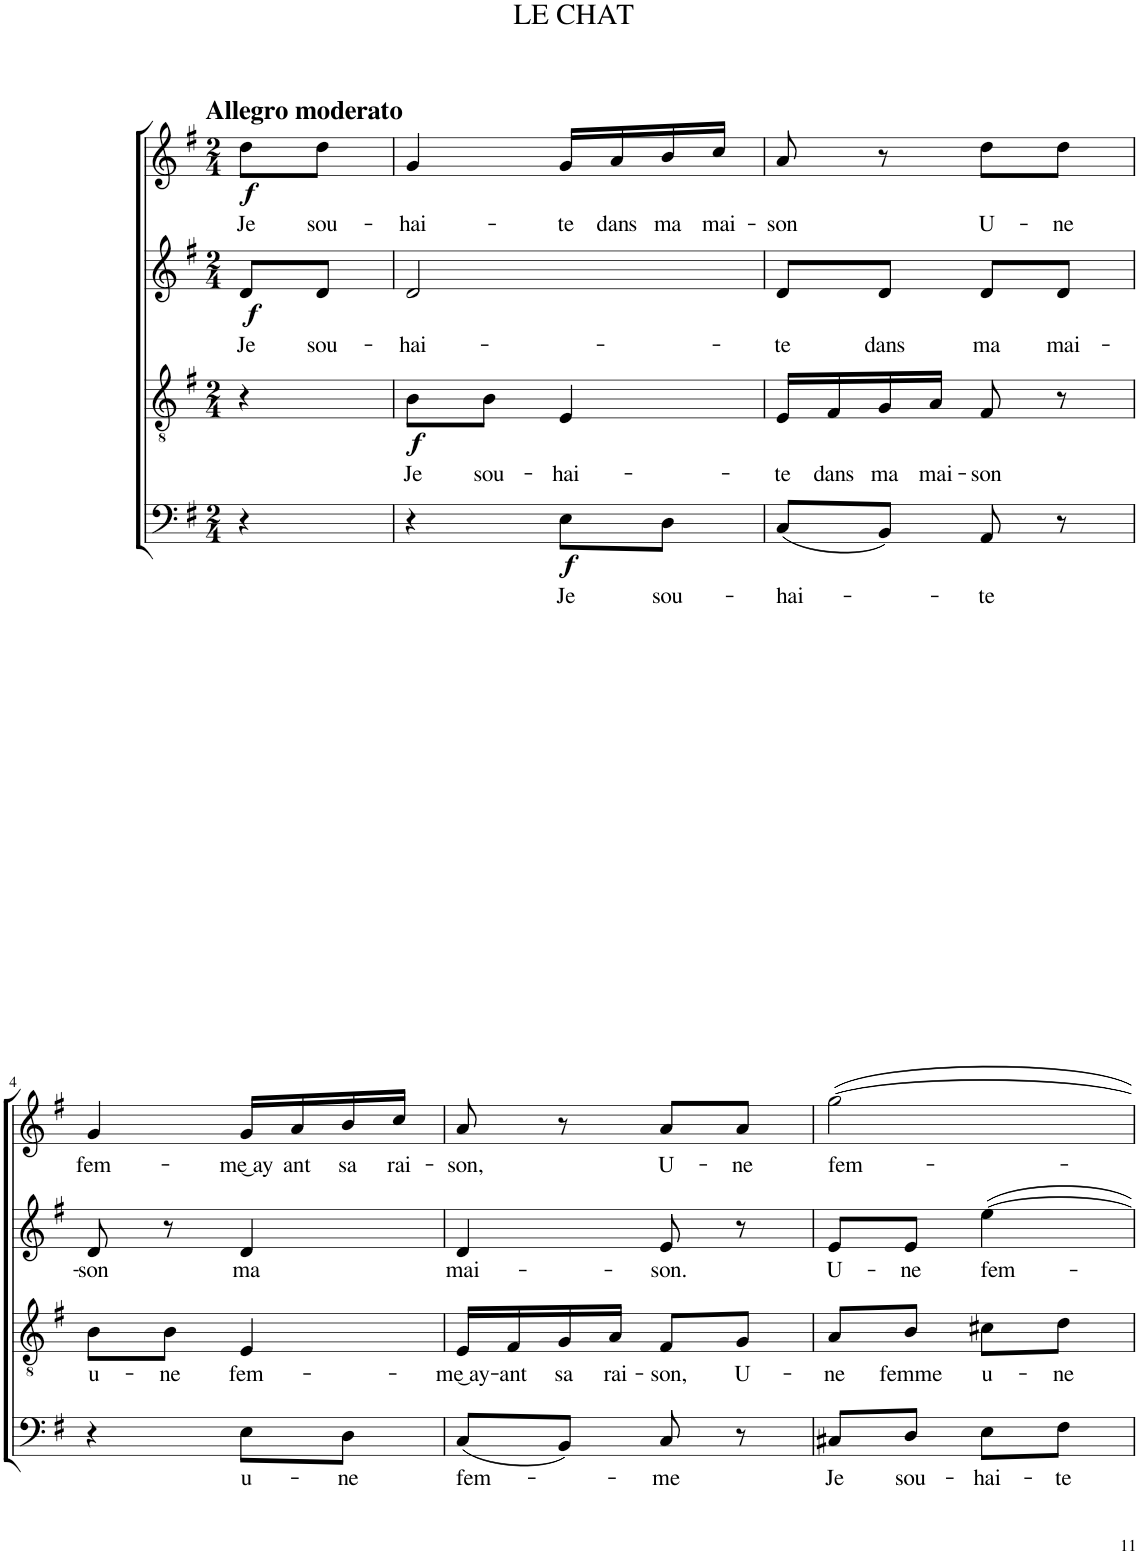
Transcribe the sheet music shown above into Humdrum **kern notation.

**kern	**text	**dynam	**kern	**text	**dynam	**kern	**text	**dynam	**kern	**text	**dynam
*part4	*part4	*part4	*part3	*part3	*part3	*part2	*part2	*part2	*part1	*part1	*part1
*staff4	*staff4	*staff4	*staff3	*staff3	*staff3	*staff2	*staff2	*staff2	*staff1	*staff1	*staff1
*I"Bass	*	*	*I"Tenor	*	*	*I"Alto	*	*	*I"Soprano	*	*
*clefF4	*	*	*clefGv2	*	*	*clefG2	*	*	*clefG2	*	*
*k[f#]	*	*	*k[f#]	*	*	*k[f#]	*	*	*k[f#]	*	*
*M2/4	*	*	*M2/4	*	*	*M2/4	*	*	*M2/4	*	*
=1	=1	=1	=1	=1	=1	=1	=1	=1	=1	=1	=1
!	!	!	!	!	!	!	!	!	!LO:TX:a:B:t=Allegro moderato	!	!
!	!	!	!	!	!	!	!LO:LY:b	!LO:DY:b	!	!LO:LY:b	!LO:DY:b
4r	.	.	4r	.	.	8d/L	Je	f	8dd\L	Je	f
!	!	!	!	!	!	!	!LO:LY:b	!	!	!LO:LY:b	!
.	.	.	.	.	.	8d/J	sou-	.	8dd\J	sou-	.
=2	=2	=2	=2	=2	=2	=2	=2	=2	=2	=2	=2
!	!	!	!	!LO:LY:b	!LO:DY:b	!	!LO:LY:b	!	!	!LO:LY:b	!
4r	.	.	8B\L	Je	f	2d/	-hai-	.	4g/	-hai-	.
!	!	!	!	!LO:LY:b	!	!	!	!	!	!	!
.	.	.	8B\J	sou-	.	.	.	.	.	.	.
!	!LO:LY:b	!LO:DY:b	!	!LO:LY:b	!	!	!	!	!	!LO:LY:b	!
8E\L	Je	f	4E/	-hai-	.	.	.	.	16g/LL	-te	.
!	!	!	!	!	!	!	!	!	!	!LO:LY:b	!
.	.	.	.	.	.	.	.	.	16a/	dans	.
!	!LO:LY:b	!	!	!	!	!	!	!	!	!LO:LY:b	!
8D\J	sou-	.	.	.	.	.	.	.	16b/	ma	.
!	!	!	!	!	!	!	!	!	!	!LO:LY:b	!
.	.	.	.	.	.	.	.	.	16cc/JJ	mai-	.
=3	=3	=3	=3	=3	=3	=3	=3	=3	=3	=3	=3
!	!LO:LY:b	!	!	!LO:LY:b	!	!	!LO:LY:b	!	!	!LO:LY:b	!
(8C/L	-hai-	.	16E/LL	-te	.	8d/L	-te	.	8a/	-son	.
!	!	!	!	!LO:LY:b	!	!	!	!	!	!	!
.	.	.	16F#/	dans	.	.	.	.	.	.	.
!	!	!	!	!LO:LY:b	!	!	!LO:LY:b	!	!	!	!
8BB/J)	.	.	16G/	ma	.	8d/J	dans	.	8r	.	.
!	!	!	!	!LO:LY:b	!	!	!	!	!	!	!
.	.	.	16A/JJ	mai-	.	.	.	.	.	.	.
!	!LO:LY:b	!	!	!LO:LY:b	!	!	!LO:LY:b	!	!	!LO:LY:b	!
8AA/	-te	.	8F#/	-son	.	8d/L	ma	.	8dd\L	U-	.
!	!	!	!	!	!	!	!LO:LY:b	!	!	!LO:LY:b	!
8r	.	.	8r	.	.	8d/J	mai-	.	8dd\J	-ne	.
!!LO:LB:g=z
=4	=4	=4	=4	=4	=4	=4	=4	=4	=4	=4	=4
!	!	!	!	!LO:LY:b	!	!	!LO:LY:b	!	!	!LO:LY:b	!
4r	.	.	8B\L	u-	.	8d/	-son	.	4g/	fem-	.
!	!	!	!	!LO:LY:b	!	!	!	!	!	!	!
.	.	.	8B\J	-ne	.	8r	.	.	.	.	.
!	!LO:LY:b	!	!	!LO:LY:b	!	!	!LO:LY:b	!	!	!LO:LY:b	!
8E\L	u-	.	4E/	fem-	.	4d/	ma	.	16g/LL	-me͜ ay	.
!	!	!	!	!	!	!	!	!	!	!LO:LY:b	!
.	.	.	.	.	.	.	.	.	16a/	ant	.
!	!LO:LY:b	!	!	!	!	!	!	!	!	!LO:LY:b	!
8D\J	-ne	.	.	.	.	.	.	.	16b/	sa	.
!	!	!	!	!	!	!	!	!	!	!LO:LY:b	!
.	.	.	.	.	.	.	.	.	16cc/JJ	rai-	.
=5	=5	=5	=5	=5	=5	=5	=5	=5	=5	=5	=5
!	!LO:LY:b	!	!	!LO:LY:b	!	!	!LO:LY:b	!	!	!LO:LY:b	!
(8C/L	fem-	.	16E/LL	-me͜ ay-	.	4d/	mai-	.	8a/	-son,	.
!	!	!	!	!LO:LY:b	!	!	!	!	!	!	!
.	.	.	16F#/	-ant	.	.	.	.	.	.	.
!	!	!	!	!LO:LY:b	!	!	!	!	!	!	!
8BB/J)	.	.	16G/	sa	.	.	.	.	8r	.	.
!	!	!	!	!LO:LY:b	!	!	!	!	!	!	!
.	.	.	16A/JJ	rai-	.	.	.	.	.	.	.
!	!LO:LY:b	!	!	!LO:LY:b	!	!	!LO:LY:b	!	!	!LO:LY:b	!
8C/	-me	.	8F#/L	-son,	.	8e/	-son.	.	8a/L	U-	.
!	!	!	!	!LO:LY:b	!	!	!	!	!	!LO:LY:b	!
8r	.	.	8G/J	U-	.	8r	.	.	8a/J	-ne	.
=6	=6	=6	=6	=6	=6	=6	=6	=6	=6	=6	=6
!	!LO:LY:b	!	!	!LO:LY:b	!	!	!LO:LY:b	!	!	!LO:LY:b	!
8C#X/L	Je	.	8A/L	-ne	.	8e/L	U-	.	[2gg\	fem-	.
!	!LO:LY:b	!	!	!LO:LY:b	!	!	!LO:LY:b	!	!	!	!
8D/J	sou-	.	8B/J	femme	.	8e/J	-ne	.	.	.	.
!	!LO:LY:b	!	!	!LO:LY:b	!	!	!LO:LY:b	!	!	!	!
8E\L	-hai-	.	8c#X\L	u-	.	[4ee\	fem-	.	.	.	.
!	!LO:LY:b	!	!	!LO:LY:b	!	!	!	!	!	!	!
8F#\J	-te	.	8d\J	-ne	.	.	.	.	.	.	.
=	=	=	=	=	=	=	=	=	=	=	=
*-	*-	*-	*-	*-	*-	*-	*-	*-	*-	*-	*-
